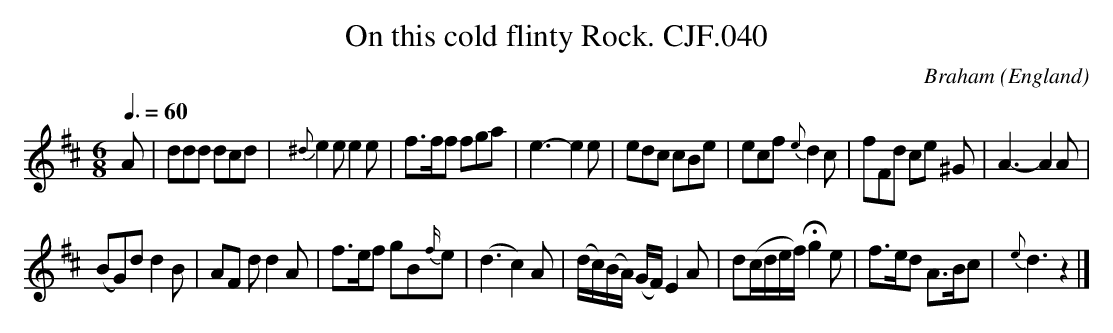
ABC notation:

X:1
T:On this cold flinty Rock. CJF.040
C:Braham
L:1/8
M:6/8
O:England
Q:3/8=60
K:D
A|\
ddd dcd|{^d}e2ee2e|f>ff fga|e3-e2e|\
edc cBe|ecf {e}d2c|fFd ce ^G|A3-A2A|!
(BG)dd2B|AF dd2A|f>ef gB{f/}e|(d3c2)A|\
(d/c/)(B/A/) (G/F/)E2A|d(c/d/e/f/)Hg2e|f>ed A>Bc|{e}d3z2|]
